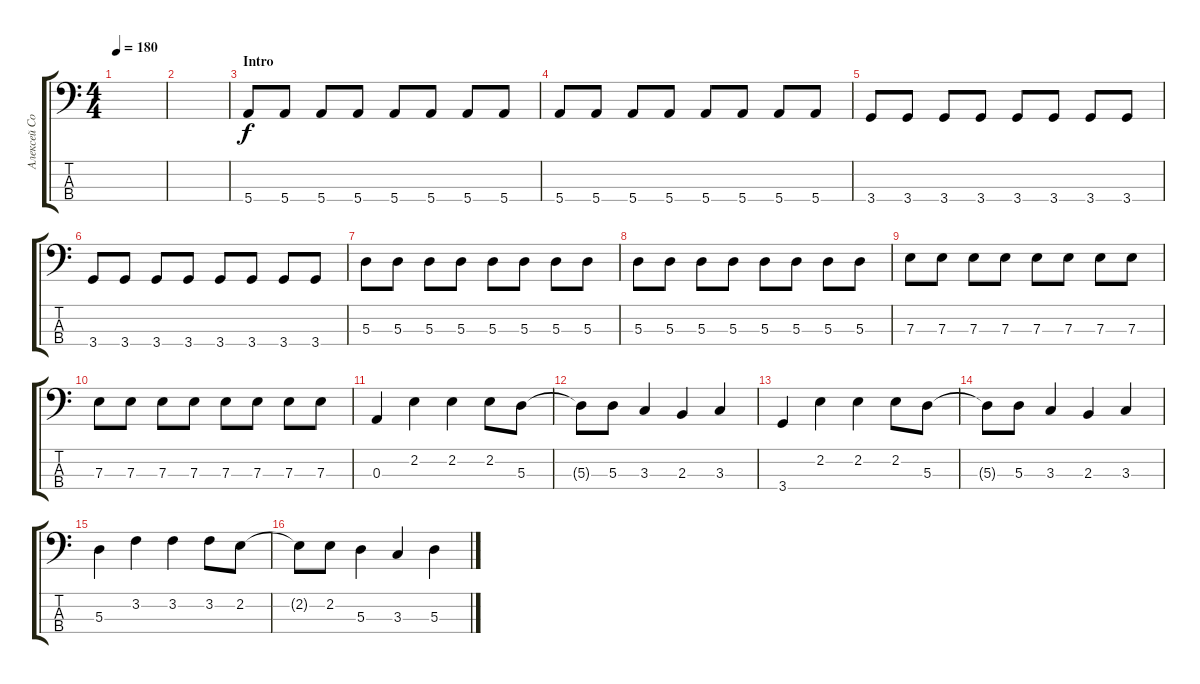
\track ("Алексей Соловьев" "Алексей Со") {instrument electricbasspick}
\staff {score tabs}
\tuning (G2 D2 A1 E1) {hide}
\ts (4 4)
\tempo 180
\clef f4
\ks c
|
|
\section ("" "Intro")
5.4.8 5.4.8 5.4.8 5.4.8 5.4.8 5.4.8 5.4.8 5.4.8 |
5.4.8 5.4.8 5.4.8 5.4.8 5.4.8 5.4.8 5.4.8 5.4.8 |
3.4.8 3.4.8 3.4.8 3.4.8 3.4.8 3.4.8 3.4.8 3.4.8 |
3.4.8 3.4.8 3.4.8 3.4.8 3.4.8 3.4.8 3.4.8 3.4.8 |
5.3.8 5.3.8 5.3.8 5.3.8 5.3.8 5.3.8 5.3.8 5.3.8 |
5.3.8 5.3.8 5.3.8 5.3.8 5.3.8 5.3.8 5.3.8 5.3.8 |
7.3.8 7.3.8 7.3.8 7.3.8 7.3.8 7.3.8 7.3.8 7.3.8 |
7.3.8 7.3.8 7.3.8 7.3.8 7.3.8 7.3.8 7.3.8 7.3.8 |
0.3.4 2.2.4 2.2.4 2.2.8 5.3.8 |
5.3{t}.8 5.3.8 3.3.4 2.3.4 3.3.4 |
3.4.4 2.2.4 2.2.4 2.2.8 5.3.8 |
5.3{t}.8 5.3.8 3.3.4 2.3.4 3.3.4 |
5.3.4 3.2.4 3.2.4 3.2.8 2.2.8 |
2.2{t}.8 2.2.8 5.3.4 3.3.4 5.3.4
